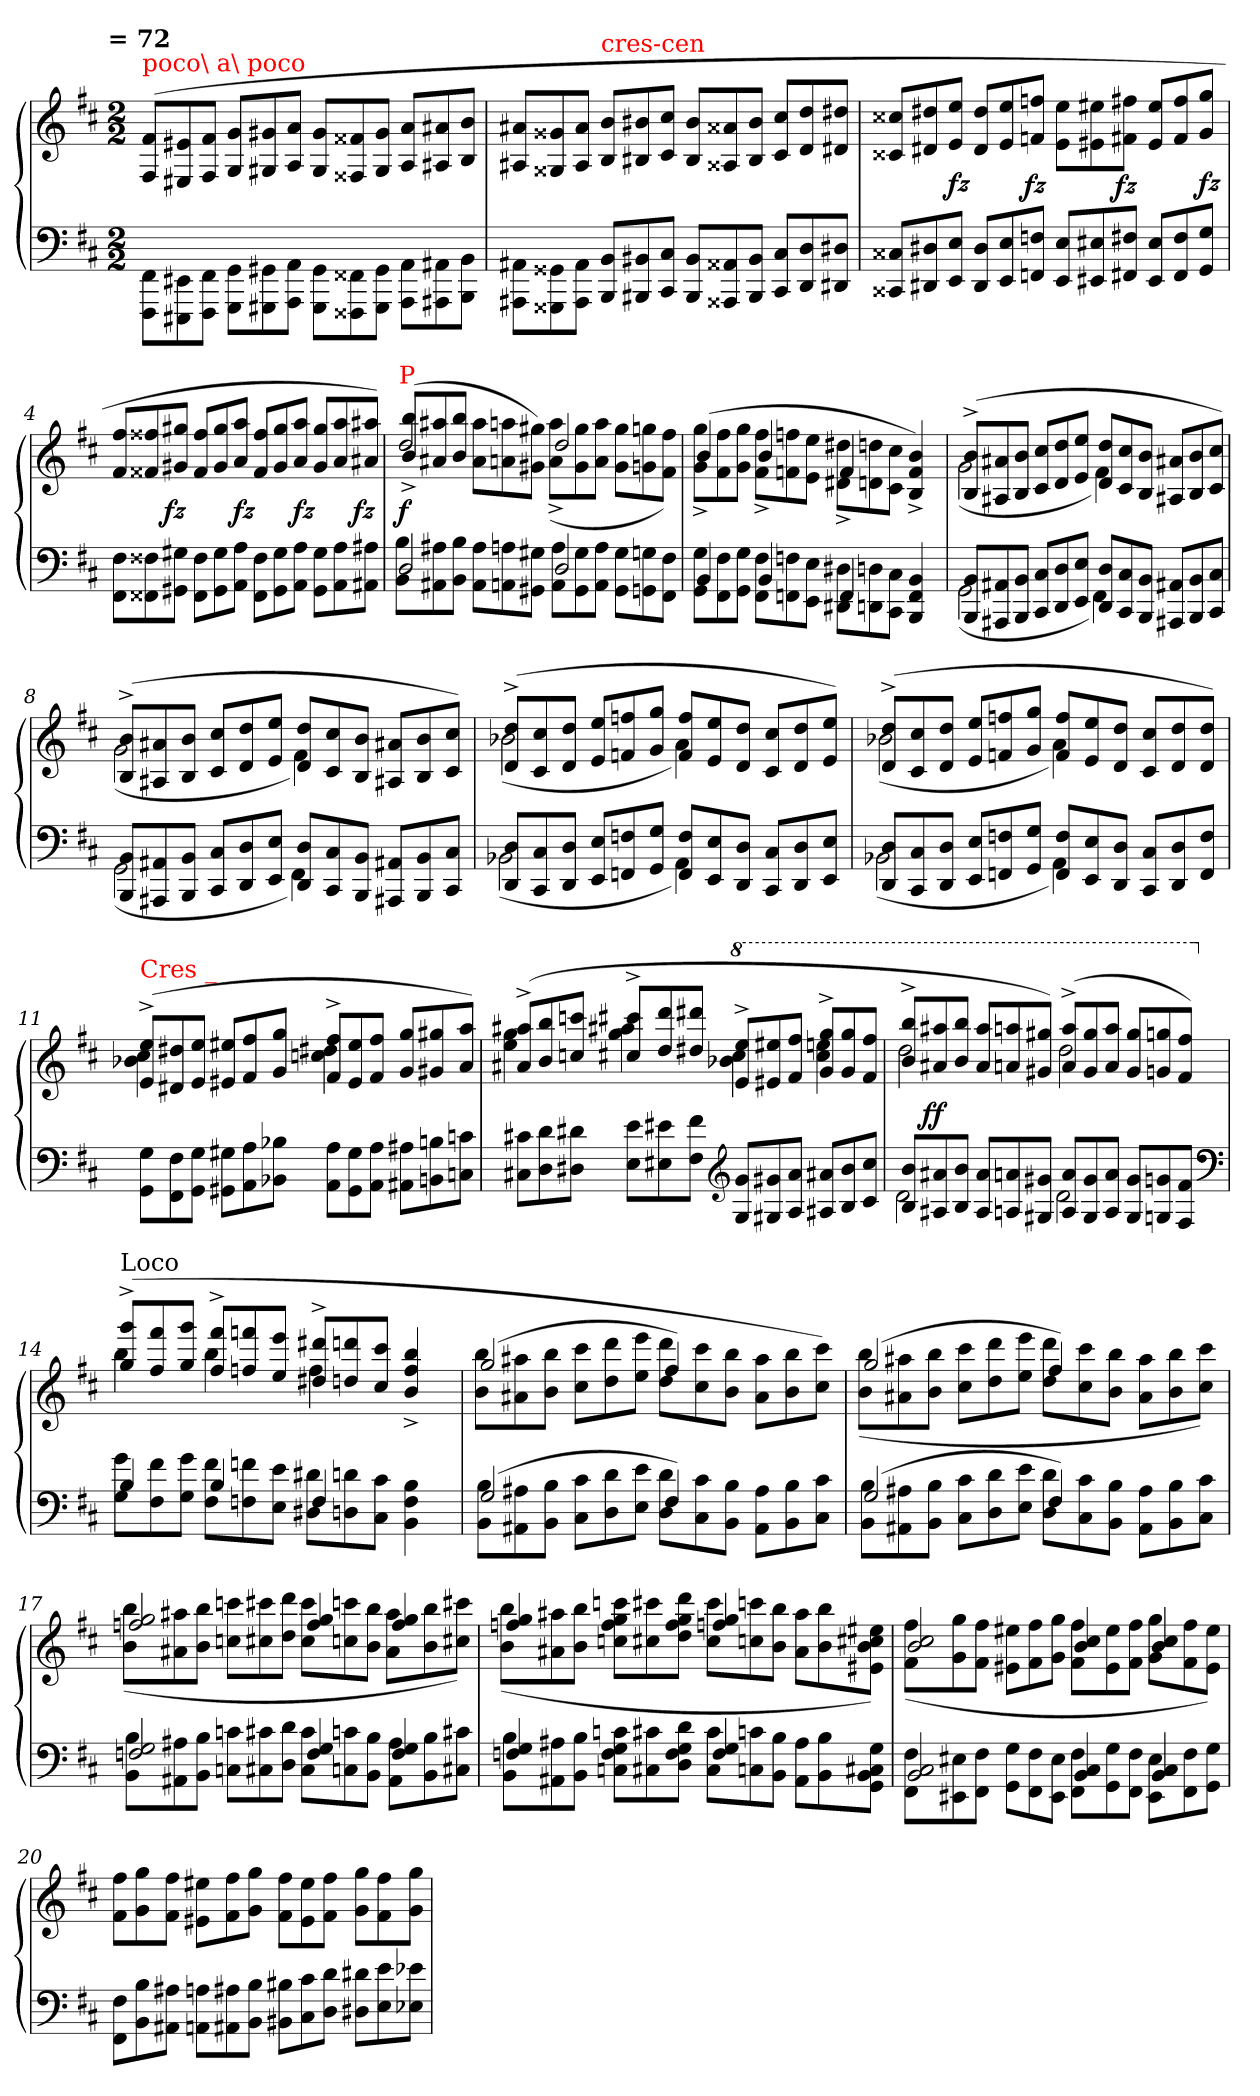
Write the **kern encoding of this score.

**kern	**kern	**dynam
*part1	*part1	*part1
*staff2	*staff1	*staff1/2
*clefF4	*clefG2	*
*k[f#c#]	*k[f#c#]	*
*b:	*b:	*
!!LO:TX:omd:t==&nbsp;72
*M2/2	*M2/2	*
*MM144	*MM144	*
*Xtuplet	*Xtuplet	*
=1	=1	=1
!	!LO:TX:a:color=red:t=poco\ a\ poco	!
12FF#\ 12FFF#\L	(>12f#/ 12F#/L	.
12EE#X\ 12EEE#X\	12e#X 12E#X	.
12FF#\ 12FFF#\J	12f#/ 12F#/J	.
12GG\ 12GGG\L	12g/ 12G/L	.
12GG#X\ 12GGG#X\	12g#X 12G#X	.
12AA\ 12AAA\J	12a/ 12A/J	.
12GG#\ 12GGG#\L	12g#/ 12G#/L	.
12FF##X\ 12FFF##X\	12f##X 12F##X	.
12GG#\ 12GGG#\J	12g#/ 12G#/J	.
12AA\ 12AAA\L	12a/ 12A/L	.
12AA#X\ 12AAA#X\	12a#X 12A#X	.
12BB\ 12BBB\J	12b/ 12B/J	.
=2	=2	=2
12AA#X\ 12AAA#X\L	12a#X 12A#XL	.
12GG##X\ 12GGG##X\	12g##X 12G##X	.
12AA#\ 12AAA#\J	12a#/ 12A#/J	.
!	!LO:TX:a:color=red:t=cres-cen	!
12BB/ 12BBB/L	12b 12BL	.
12BB#X/ 12BBB#X/	12b#X 12B#X	.
12C#/ 12CC#/J	12cc# 12c#J	.
12BB#/ 12BBB#/L	12b# 12B#L	.
12AA##X/ 12AAA##X/	12a##X 12A##X	.
12BB#/ 12BBB#/J	12b# 12B#J	.
12C#/ 12CC#/L	12cc# 12c#L	.
12D/ 12DD/	12dd 12d	.
12D#X/ 12DD#X/J	12dd#X 12d#XJ	.
=3	=3	=3
12C##X 12CC##XL	12cc##X 12c##XL	.
12D#X 12DD#X	12dd#X 12d#X	.
12E 12EEJ	12ee 12eJ	fz
12D# 12DD#L	12dd# 12d#L	.
12E 12EE	12ee 12e	.
12Fn 12FFnJ	12ffn 12fnJ	fz
12E 12EEL	12ee 12eL	.
12E#X 12EE#X	12ee#X 12e#X	.
12F#X 12FF#XJ	12ff#X 12f#XJ	fz
12E# 12EE#L	12ee#/ 12e#/L	.
12F# 12FF#	12ff# 12f#	.
12G 12GGJ	12gg 12gJ	fz
=4	=4	=4
12F#\ 12FF#\L	12ff#/ 12f#/L	.
12F##X 12FF##X	12ff##X 12f##X	.
12G# 12GG#J	12gg#X 12g#XJ	fz
12F##\ 12FF##\L	12ff##/ 12f##/L	.
12G# 12GG#	12gg# 12g#	.
12A 12AAJ	12aa 12aJ	fz
12F##\ 12FF##\L	12ff##/ 12f##/L	.
12G# 12GG#	12gg# 12g#	.
12A 12AAJ	12aa 12aJ	fz
12G#\ 12GG#\L	12gg#/ 12g#/L	.
12A\ 12AA\	12aa 12a	.
12A#X\ 12AA#X\J	12aa#X 12a#XJ)	fz
=5	=5	=5
*^	*^	*
!	!	!LO:TX:a:color=red:t=P	!	!
2D	12B 12BBL	2dd	(>12bb^</ 12b^</L	f
.	12A#X 12AA#X	.	12aa#X\ 12a#X\	.
.	12B 12BBJ	.	12bb 12bJ	.
.	12A# 12AA#L	.	12aa# 12a#L	.
.	12An 12AAn	.	12aan 12an	.
.	12G#X 12GG#XJ	.	12gg#X 12g#XJ)	.
2D	12A 12AAL	2dd	(>12aa^< 12a^<L	.
.	12G# 12GG#	.	12gg# 12g#	.
.	12A 12AAJ	.	12aa 12aJ	.
.	12G# 12GG#L	.	12gg# 12g#L	.
.	12Gn 12GGn	.	12ggn 12gn	.
.	12F# 12FF#J	.	12ff# 12f#J)	.
=6	=6	=6	=6	=6
4BB	12G 12GGL	(4b	12gg^< 12g^<L	.
.	12F# 12FF#	.	12ff# 12f#	.
.	12G 12GGJ	.	12gg 12gJ	.
4BB	12F# 12FF#L	4b	12ff#^< 12f#^<L	.
.	12Fn 12FFn	.	12ffn 12fn	.
.	12E 12EEJ	.	12ee 12eJ	.
4FF	12D#X 12DD#XL	4f	12dd#X^< 12d#X^<L	.
.	12Dn 12DDn	.	12ddn 12dn	.
.	12C# 12CC#J	.	12cc# 12c#J	.
4BB 4FF 4BBB	4ryy	4b^< 4f^< 4B^<)	4ryy	.
=7	=7	=7	=7	=7
12BB 12BBBL	(>2GG	(12b^< 12B^<L	(>2g	.
12AA#X 12AAA#X	.	12a#X 12A#X	.	.
12BB 12BBBJ	.	12b 12BJ	.	.
12C# 12CC#L	.	12cc# 12c#L	.	.
12D 12DD	.	12dd 12d	.	.
12E 12EEJ	.	12ee 12eJ	.	.
12D 12DDL	4FF#)	12dd 12dL	4f#)	.
12C# 12CC#	.	12cc# 12c#	.	.
12BB 12BBBJ	.	12b 12BJ	.	.
12AA#X 12AAA#XL	4ryy	12a#X 12A#XL	4ryy	.
12BB 12BBB	.	12b 12B	.	.
12C# 12CC#J	.	12cc# 12c#J)	.	.
=8	=8	=8	=8	=8
12BB 12BBBL	(>2GG	(>12b^< 12B^<L	(>2g	.
12AA#X 12AAA#X	.	12a#X 12A#X	.	.
12BB 12BBBJ	.	12b 12BJ	.	.
12C# 12CC#L	.	12cc# 12c#L	.	.
12D 12DD	.	12dd 12d	.	.
12E 12EEJ	.	12ee 12eJ	.	.
12D 12DDL	4FF#)	12dd 12dL	4f#)	.
12C# 12CC#	.	12cc# 12c#	.	.
12BB 12BBBJ	.	12b 12BJ	.	.
12AA#X 12AAA#XL	4ryy	12a#X 12A#XL	4ryy	.
12BB 12BBB	.	12b 12B	.	.
12C# 12CC#J	.	12cc# 12c#J)	.	.
=9	=9	=9	=9	=9
12D 12DDL	(>2BB-X	(>12dd^< 12d^<L	(>2b-X	.
12C# 12CC#	.	12cc# 12c#	.	.
12D 12DDJ	.	12dd 12dJ	.	.
12E 12EEL	.	12ee 12eL	.	.
12Fn 12FFn	.	12ffn 12fn	.	.
12G 12GGJ	.	12gg 12gJ	.	.
12F 12FFL	4AA)	12ff 12fL	4a)	.
12E 12EE	.	12ee 12e	.	.
12D 12DDJ	.	12dd 12dJ	.	.
12C# 12CC#L	4ryy	12cc# 12c#L	4ryy	.
12D 12DD	.	12dd 12d	.	.
12E 12EEJ	.	12ee 12eJ)	.	.
=10	=10	=10	=10	=10
12D 12DDL	(>2BB-X	(>12dd^< 12d^<L	(>2b-X	.
12C# 12CC#	.	12cc# 12c#	.	.
12D 12DDJ	.	12dd 12dJ	.	.
12E 12EEL	.	12ee 12eL	.	.
12Fn 12FFn	.	12ffn 12fn	.	.
12G 12GGJ	.	12gg 12gJ	.	.
12F 12FFL	4AA)	12ff 12fL	4a)	.
12E 12EE	.	12ee 12e	.	.
12D 12DDJ	.	12dd 12dJ	.	.
12C# 12CC#L	4ryy	12cc# 12c#L	4ryy	.
12D 12DD	.	12dd 12d	.	.
12F 12FFJ	.	12dd 12dJ)	.	.
*v	*v	*	*	*
=11	=11	=11	=11
!	!LO:TX:a:color=red:t=Cres _	!	!
12G\ 12GG\L	(12ee^< 12e^<L	4cc# 4b-X	.
12F#\ 12FF#\	12dd#X 12d#X	.	.
12G\ 12GG\J	12ee 12eJ	.	.
12G#X 12GG#XL	12ee#X/ 12e#X/L	4ryy	.
12A 12AA	12ff#/ 12f#/	.	.
12B-X 12BB-XJ	12gg/ 12g/J	.	.
12A 12AAL	12ff#^< 12f#^<L	4dd#X 4ccn	.
12G# 12GG#	12ee# 12e#	.	.
12A 12AAJ	12ff# 12f#J	.	.
12A#X 12AA#XL	12gg/ 12g/L	4ryy	.
12B 12BB	12gg#X/ 12g#X/	.	.
12cn 12CnJ	12aa/ 12a/J)	.	.
=12	=12	=12	=12
12c#X 12C#XL	(>12aa#X^</ 12a#X^</L	4gg\ 4ee\	.
12d 12D	12bb/ 12b/	.	.
12d#X 12D#XJ	12cccn/ 12ccn/J	.	.
12e 12EL	12ccc#X^</ 12cc#X^</L	4aa#X\ 4gg\	.
12e#X 12E#X	12ddd/ 12dd/	.	.
12f# 12F#J	12ddd#X/ 12dd#X/J	.	.
*clefG2	*	*	*
*	*8va	*	*
12g 12GL	12eee^</ 12ee^</L	4ccc#\ 4bb-X\	.
12g#X 12G#X	12eee#X/ 12ee#X/	.	.
12a 12AJ	12fff#/ 12ff#/J	.	.
12a#X 12A#XL	12ggg^</ 12gg^</L	4eee\ 4ccc#\	.
12b 12B	12ggg/ 12gg/	.	.
12cc# 12c#J	12fff#/ 12ff#/J	.	.
=13	=13	=13	=13
*^	*	*	*
12b 12BL	2d	12bbb^< 12bb^<L	2ddd	.
12a#X 12A#X	.	12aaa#X 12aa#X	.	ff
12b 12BJ	.	12bbb 12bbJ	.	.
12a# 12A#L	.	12aaa# 12aa#L	.	.
12an 12An	.	12aaan 12aan	.	.
12g#X 12G#XJ	.	12ggg# 12gg#J)	.	.
12a 12AL	2d	(12aaa^< 12aa^<L	2ddd	.
12g# 12G#	.	12ggg# 12gg#	.	.
12a 12AJ	.	12aaa 12aaJ	.	.
12g# 12G#L	.	12ggg# 12gg#L	.	.
12gn 12Gn	.	12gggn 12ggn	.	.
12f# 12F#J	.	12fff# 12ff#J)	.	.
*clefF4	*	*	*	*
=14	=14	=14	=14	=14
*	*	*X8va	*	*
!	!	!LO:TX:a:t=Loco	!	!
4B	12g 12GL	(12ggg^< 12gg^<L	4bb	.
.	12f# 12F#	12fff# 12ff#	.	.
.	12g 12GJ	12ggg 12ggJ	.	.
4B	12f# 12F#L	12fff#^< 12ff#^<L	4bb	.
.	12fn 12Fn	12fffn 12ffn	.	.
.	12e 12EJ	12eee 12eeJ	.	.
4F	12d#X 12D#XL	12ddd#X^< 12dd#X^<L	4ff	.
.	12dn 12Dn	12dddn 12ddn	.	.
.	12c# 12C#J	12ccc# 12cc#J	.	.
4ryy	4B 4F 4BB	4bb^/ 4ff^/ 4b^/	4ryy	.
=15	=15	=15	=15	=15
(2G	12B 12BBL	(>2gg	12bb 12bL	.
.	12A#X 12AA#X	.	12aa#X 12a#X	.
.	12B 12BBJ	.	12bb 12bJ	.
.	12c# 12C#L	.	12ccc# 12cc#L	.
.	12d 12D	.	12ddd 12dd	.
.	12e 12EJ	.	12eee 12eeJ	.
4F#)	12d 12DL	4ff#)	12ddd 12ddL	.
.	12c# 12C#	.	12ccc# 12cc#	.
.	12B 12BBJ	.	12bb 12bJ	.
4ryy	12A# 12AA#L	4ryy	12aa# 12a#L	.
.	12B 12BB	.	12bb 12b	.
.	12c# 12C#J	.	12ccc# 12cc#J)	.
=16	=16	=16	=16	=16
(2G	12B 12BBL	(2gg	(>12bb 12bL	.
.	12A#X 12AA#X	.	12aa#X 12a#X	.
.	12B 12BBJ	.	12bb 12bJ	.
.	12c# 12C#L	.	12ccc# 12cc#L	.
.	12d 12D	.	12ddd 12dd	.
.	12e 12EJ	.	12eee 12eeJ	.
4F#)	12d 12DL	4ff#)	12ddd 12ddL	.
.	12c# 12C#	.	12ccc# 12cc#	.
.	12B 12BBJ	.	12bb 12bJ	.
4ryy	12A# 12AA#L	4ryy	12aa# 12a#L	.
.	12B 12BB	.	12bb 12b	.
.	12c# 12C#J	.	12ccc# 12cc#J)	.
=17	=17	=17	=17	=17
2G 2Fn	12B 12BBL	2gg 2ffn	(>12bb 12bL	.
.	12A#X 12AA#X	.	12aa#X 12a#X	.
.	12B 12BBJ	.	12bb 12bJ	.
.	12cn 12CnL	.	12cccn 12ccnL	.
.	12c#X 12C#X	.	12ccc#X 12cc#X	.
.	12d 12DJ	.	12ddd 12ddJ	.
4G 4F	12c# 12C#L	4gg 4ff	12ccc# 12cc#L	.
.	12cn 12Cn	.	12cccn 12ccn	.
.	12B 12BBJ	.	12bb 12bJ	.
4G 4F	12A# 12AA#L	4gg 4ff	12aa# 12a#L	.
.	12B 12BB	.	12bb 12b	.
.	12c#X 12C#XJ	.	12ccc#X 12cc#XJ)	.
=18	=18	=18	=18	=18
4G 4Fn	12B 12BBL	4gg 4ffn	(>12bb 12bL	.
.	12A#X 12AA#X	.	12aa#X 12a#X	.
.	12B 12BBJ	.	12bb 12bJ	.
4ryy	12cn 12G 12F 12CnL	4ryy	12cccn 12gg 12ff 12ccnL	.
.	12c#X 12C#X	.	12ccc#X 12cc#X	.
.	12d 12G 12F 12DJ	.	12ddd 12gg 12ff 12ddJ	.
4G 4F	12c# 12C#L	4gg 4ffn	12ccc# 12cc#L	.
.	12cn 12Cn	.	12cccn 12ccn	.
.	12B 12BBJ	.	12bb 12bJ	.
4ryy	12A# 12AA#L	4ryy	12aa# 12a#L	.
.	12B 12BB	.	12bb 12b	.
.	12G 12C#X 12BB 12GGJ	.	12ee#X 12cc#X 12b 12e#XJ)	.
=19	=19	=19	=19	=19
2C# 2BB	12F# 12FF#L	2cc# 2b	(>12ff# 12f#L	.
.	12E#X 12EE#X	.	12gg 12g	.
.	12F# 12FF#J	.	12ff# 12f#J	.
.	12G 12GGL	.	12ee#X 12e#XL	.
.	12F# 12FF#	.	12ff# 12f#	.
.	12E# 12EE#J	.	12gg 12gJ	.
4C# 4BB	12F# 12FF#L	4cc# 4b	12ff# 12f#L	.
.	12G 12GG	.	12ee# 12e#	.
.	12F# 12FF#J	.	12ff# 12f#J	.
4C# 4BB	12E# 12EE#L	4cc# 4b	12gg 12gL	.
.	12F# 12FF#	.	12ff# 12f#	.
.	12G 12GGJ	.	12ee# 12e#J)	.
*v	*v	*	*	*
*	*v	*v	*
=20	=20	=20
12F# 12FF#L	12ff# 12f#L	.
12B 12BB	12gg 12g	.
12A#X 12AA#XJ	12ff# 12f#J	.
12An 12AAnL	12ee#X 12e#XL	.
12A#X 12AA#X	12ff# 12f#	.
12B 12BBJ	12gg 12gJ	.
12B#X 12BB#XL	12ff# 12f#L	.
12c# 12C#	12ee# 12e#	.
12d 12DJ	12ff# 12f#J	.
12d#X 12D#XL	12gg 12gL	.
12e 12E	12ff# 12f#	.
12e-X 12E-XJ	12gg 12gJ	.
=	=	=
*-	*-	*-
